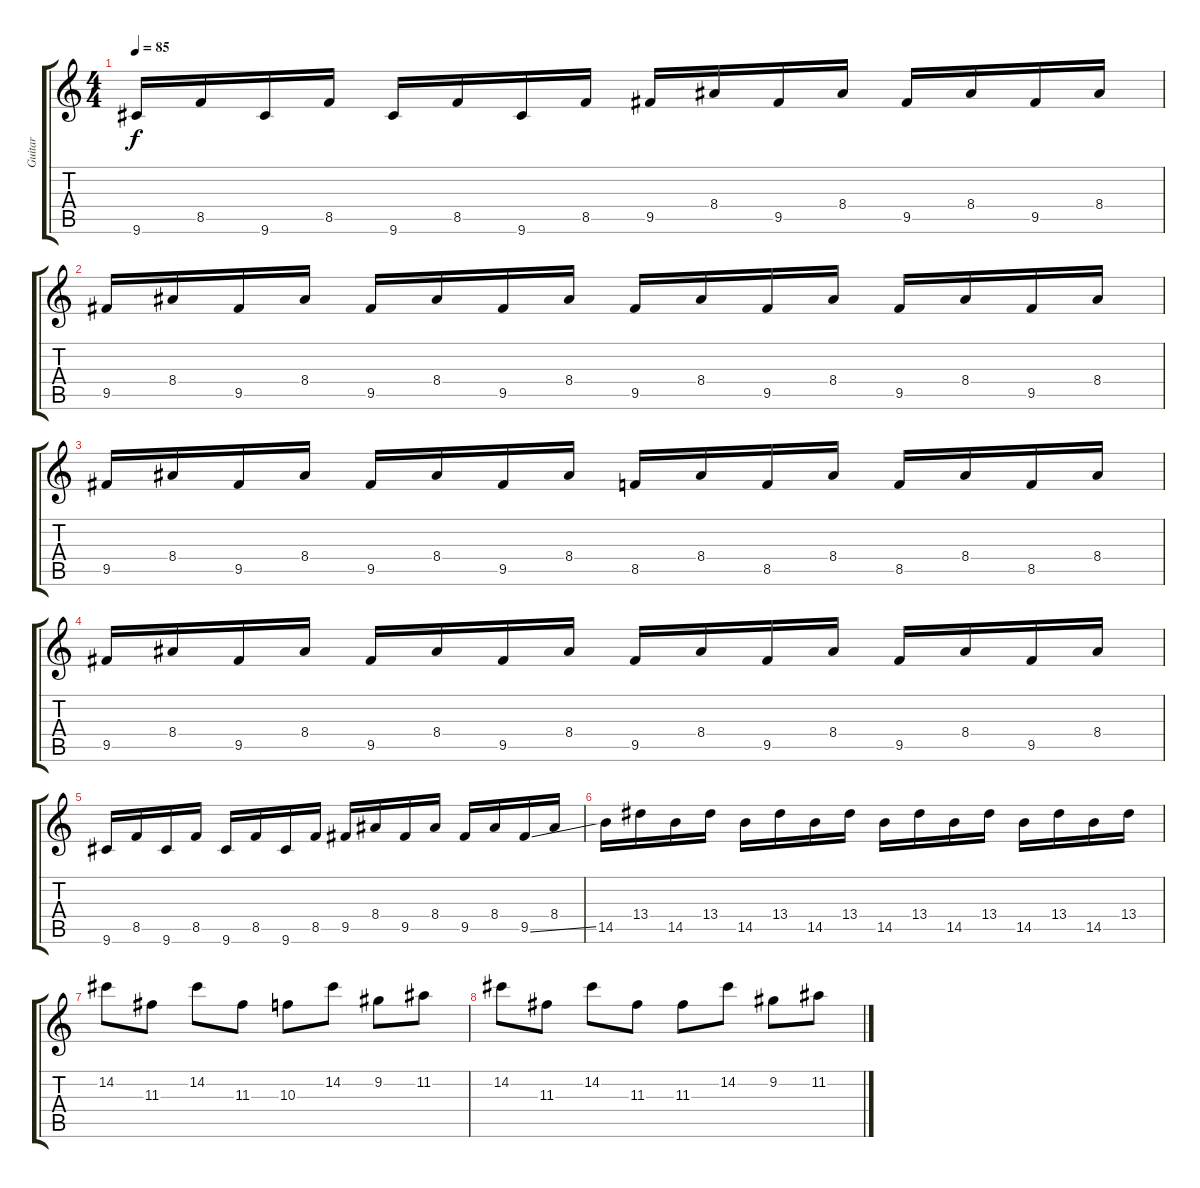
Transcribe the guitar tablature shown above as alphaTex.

\track ("Guitar" "Guitar") {instrument overdrivenguitar}
\staff {score tabs}
\tuning (E4 B3 G3 D3 A2 E2) {hide}
\ts (4 4)
\tempo 85
\clef g2
\ks c
9.6.16{dy f} 8.5.16 9.6.16 8.5.16 9.6.16 8.5.16 9.6.16 8.5.16 9.5.16 8.4.16 9.5.16 8.4.16 9.5.16 8.4.16 9.5.16 8.4.16 |
9.5.16 8.4.16 9.5.16 8.4.16 9.5.16 8.4.16 9.5.16 8.4.16 9.5.16 8.4.16 9.5.16 8.4.16 9.5.16 8.4.16 9.5.16 8.4.16 |
9.5.16 8.4.16 9.5.16 8.4.16 9.5.16 8.4.16 9.5.16 8.4.16 8.5.16 8.4.16 8.5.16 8.4.16 8.5.16 8.4.16 8.5.16 8.4.16 |
9.5.16 8.4.16 9.5.16 8.4.16 9.5.16 8.4.16 9.5.16 8.4.16 9.5.16 8.4.16 9.5.16 8.4.16 9.5.16 8.4.16 9.5.16 8.4.16 |
9.6.16 8.5.16 9.6.16 8.5.16 9.6.16 8.5.16 9.6.16 8.5.16 9.5.16 8.4.16 9.5.16 8.4.16 9.5.16 8.4.16 9.5{ss}.16 8.4.16 |
14.5.16 13.4.16 14.5.16 13.4.16 14.5.16 13.4.16 14.5.16 13.4.16 14.5.16 13.4.16 14.5.16 13.4.16 14.5.16 13.4.16 14.5.16 13.4.16 |
14.2.8 11.3.8 14.2.8 11.3.8 10.3.8 14.2.8 9.2.8 11.2.8 |
14.2.8 11.3.8 14.2.8 11.3.8 11.3.8 14.2.8 9.2.8 11.2.8
